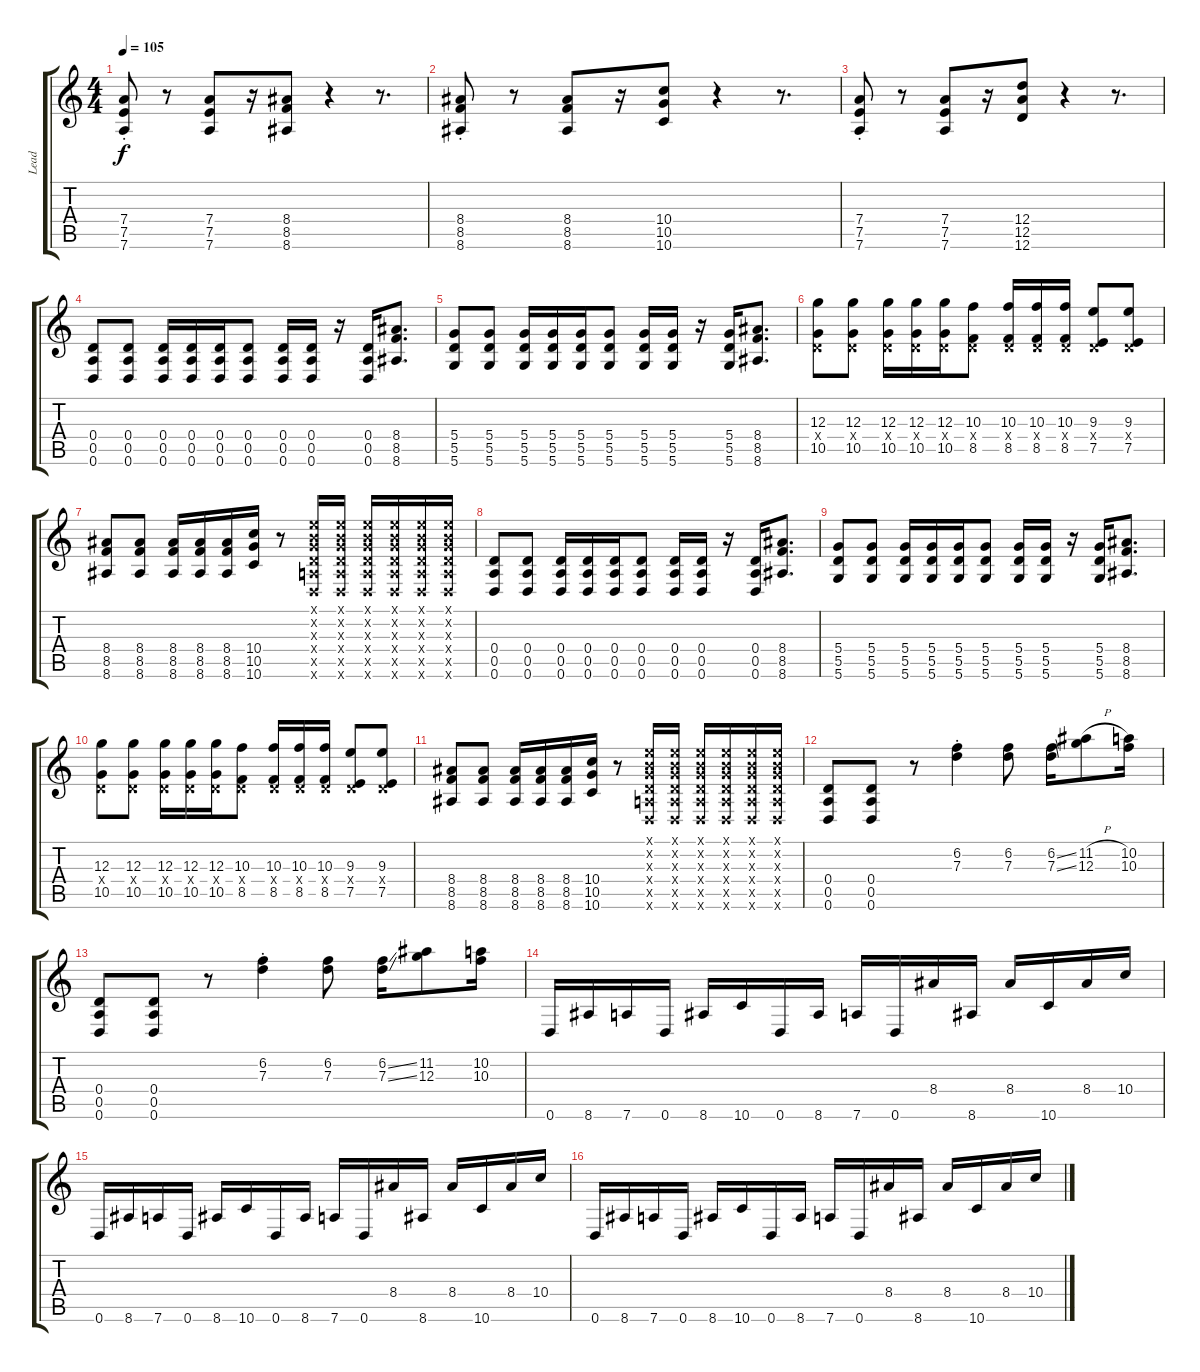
\track ("Lead" "Lead") {instrument overdrivenguitar}
\staff {score tabs}
\tuning (E4 B3 G3 D3 A2 D2) {hide}
\ts (4 4)
\tempo 105
\clef g2
\ks c
(7.4 7.5 7.6{st}).8{dy f} r.8 (7.4 7.5 7.6).8 r.16 (8.4 8.5 8.6).8 r.4 r.8{d} |
(8.4 8.5 8.6{st}).8 r.8 (8.4 8.5 8.6).8 r.16 (10.4 10.5 10.6).8 r.4 r.8{d} |
(7.4 7.5 7.6{st}).8 r.8 (7.4 7.5 7.6).8 r.16 (12.4 12.5 12.6).8 r.4 r.8{d} |
(0.4 0.5 0.6).8 (0.4 0.5 0.6).8 (0.4 0.5 0.6).16 (0.4 0.5 0.6).16 (0.4 0.5 0.6).16 (0.4 0.5 0.6).8 (0.4 0.5 0.6).16 (0.4 0.5 0.6).16 r.16 (0.4 0.5 0.6).16 (8.4 8.5 8.6).8{d} |
(5.4 5.5 5.6).8 (5.4 5.5 5.6).8 (5.4 5.5 5.6).16 (5.4 5.5 5.6).16 (5.4 5.5 5.6).16 (5.4 5.5 5.6).8 (5.4 5.5 5.6).16 (5.4 5.5 5.6).16 r.16 (5.4 5.5 5.6).16 (8.4 8.5 8.6).8{d} |
(12.3 0.4{x} 10.5).8 (12.3 0.4{x} 10.5).8 (12.3 0.4{x} 10.5).16 (12.3 0.4{x} 10.5).16 (12.3 0.4{x} 10.5).16 (10.3 0.4{x} 8.5).8 (10.3 0.4{x} 8.5).16 (10.3 0.4{x} 8.5).16 (10.3 0.4{x} 8.5).16 (9.3 0.4{x} 7.5).8 (9.3 0.4{x} 7.5).8 |
(8.4 8.5 8.6).8 (8.4 8.5 8.6).8 (8.4 8.5 8.6).16 (8.4 8.5 8.6).16 (8.4 8.5 8.6).16 (10.4 10.5 10.6).16 r.8 (0.1{x} 0.2{x} 0.3{x} 0.4{x} 0.5{x} 0.6{x}).16 (0.1{x} 0.2{x} 0.3{x} 0.4{x} 0.5{x} 0.6{x}).16 (0.1{x} 0.2{x} 0.3{x} 0.4{x} 0.5{x} 0.6{x}).16 (0.1{x} 0.2{x} 0.3{x} 0.4{x} 0.5{x} 0.6{x}).16 (0.1{x} 0.2{x} 0.3{x} 0.4{x} 0.5{x} 0.6{x}).16 (0.1{x} 0.2{x} 0.3{x} 0.4{x} 0.5{x} 0.6{x}).16 |
(0.4 0.5 0.6).8 (0.4 0.5 0.6).8 (0.4 0.5 0.6).16 (0.4 0.5 0.6).16 (0.4 0.5 0.6).16 (0.4 0.5 0.6).8 (0.4 0.5 0.6).16 (0.4 0.5 0.6).16 r.16 (0.4 0.5 0.6).16 (8.4 8.5 8.6).8{d} |
(5.4 5.5 5.6).8 (5.4 5.5 5.6).8 (5.4 5.5 5.6).16 (5.4 5.5 5.6).16 (5.4 5.5 5.6).16 (5.4 5.5 5.6).8 (5.4 5.5 5.6).16 (5.4 5.5 5.6).16 r.16 (5.4 5.5 5.6).16 (8.4 8.5 8.6).8{d} |
(12.3 0.4{x} 10.5).8 (12.3 0.4{x} 10.5).8 (12.3 0.4{x} 10.5).16 (12.3 0.4{x} 10.5).16 (12.3 0.4{x} 10.5).16 (10.3 0.4{x} 8.5).8 (10.3 0.4{x} 8.5).16 (10.3 0.4{x} 8.5).16 (10.3 0.4{x} 8.5).16 (9.3 0.4{x} 7.5).8 (9.3 0.4{x} 7.5).8 |
(8.4 8.5 8.6).8 (8.4 8.5 8.6).8 (8.4 8.5 8.6).16 (8.4 8.5 8.6).16 (8.4 8.5 8.6).16 (10.4 10.5 10.6).16 r.8 (0.1{x} 0.2{x} 0.3{x} 0.4{x} 0.5{x} 0.6{x}).16 (0.1{x} 0.2{x} 0.3{x} 0.4{x} 0.5{x} 0.6{x}).16 (0.1{x} 0.2{x} 0.3{x} 0.4{x} 0.5{x} 0.6{x}).16 (0.1{x} 0.2{x} 0.3{x} 0.4{x} 0.5{x} 0.6{x}).16 (0.1{x} 0.2{x} 0.3{x} 0.4{x} 0.5{x} 0.6{x}).16 (0.1{x} 0.2{x} 0.3{x} 0.4{x} 0.5{x} 0.6{x}).16 |
(0.4 0.5 0.6).8 (0.4 0.5 0.6).8 r.8 (6.2{st} 7.3{st}).4 (6.2 7.3).8 (6.2{ss} 7.3{ss}).16 (11.2{h} 12.3).8 (10.2 10.3).16 |
(0.4 0.5 0.6).8 (0.4 0.5 0.6).8 r.8 (6.2{st} 7.3{st}).4 (6.2 7.3).8 (6.2{ss} 7.3{ss}).16 (11.2 12.3).8 (10.2 10.3).16 |
0.6.16 8.6.16 7.6.16 0.6.16 8.6.16 10.6.16 0.6.16 8.6.16 7.6.16 0.6.16 8.4.16 8.6.16 8.4.16 10.6.16 8.4.16 10.4.16 |
0.6.16 8.6.16 7.6.16 0.6.16 8.6.16 10.6.16 0.6.16 8.6.16 7.6.16 0.6.16 8.4.16 8.6.16 8.4.16 10.6.16 8.4.16 10.4.16 |
0.6.16 8.6.16 7.6.16 0.6.16 8.6.16 10.6.16 0.6.16 8.6.16 7.6.16 0.6.16 8.4.16 8.6.16 8.4.16 10.6.16 8.4.16 10.4.16
